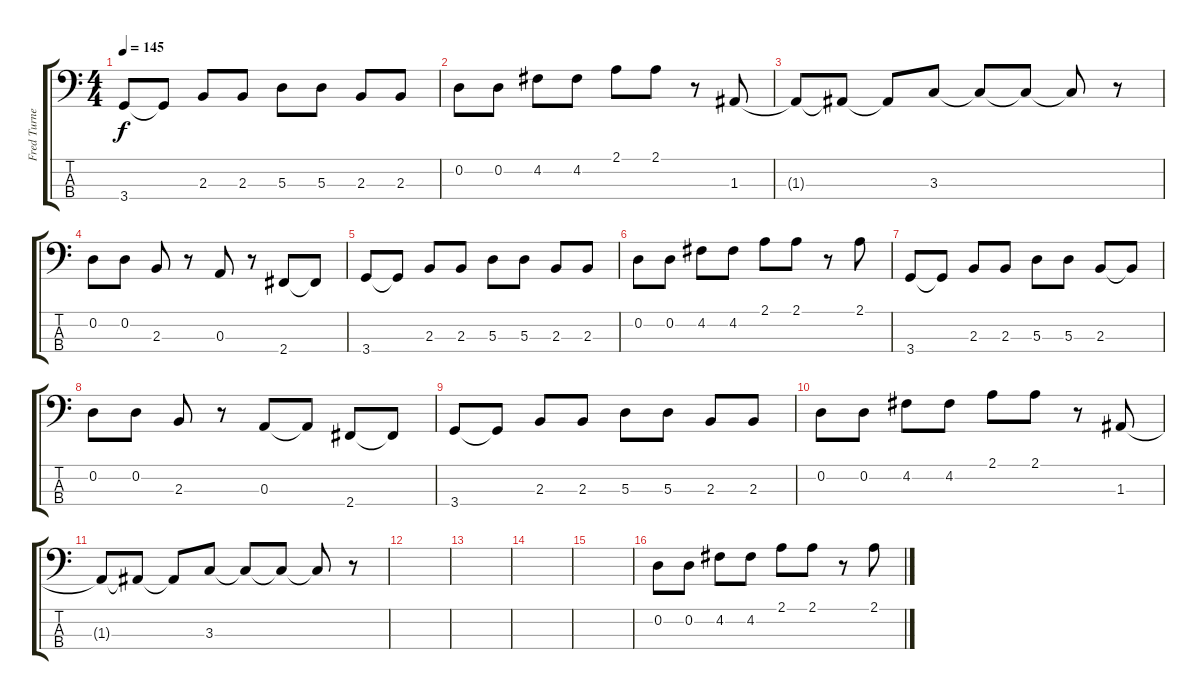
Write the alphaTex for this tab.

\track ("Fred Turner" "Fred Turne") {instrument electricbassfinger}
\staff {score tabs}
\tuning (G2 D2 A1 E1) {hide}
\ts (4 4)
\tempo 145
\clef f4
\ks c
3.4.8{dy f} 3.4{t}.8 2.3.8 2.3.8 5.3.8 5.3.8 2.3.8 2.3.8 |
0.2.8 0.2.8 4.2.8 4.2.8 2.1.8 2.1.8 r.8 1.3.8 |
1.3{t}.8 1.3{t}.8 1.3{t}.8 3.3.8 3.3{t}.8 3.3{t}.8 3.3{t}.8 r.8 |
0.2.8 0.2.8 2.3.8 r.8 0.3.8 r.8 2.4.8 2.4{t}.8 |
3.4.8 3.4{t}.8 2.3.8 2.3.8 5.3.8 5.3.8 2.3.8 2.3.8 |
0.2.8 0.2.8 4.2.8 4.2.8 2.1.8 2.1.8 r.8 2.1.8 |
3.4.8 3.4{t}.8 2.3.8 2.3.8 5.3.8 5.3.8 2.3.8 2.3{t}.8 |
0.2.8 0.2.8 2.3.8 r.8 0.3.8 0.3{t}.8 2.4.8 2.4{t}.8 |
3.4.8 3.4{t}.8 2.3.8 2.3.8 5.3.8 5.3.8 2.3.8 2.3.8 |
0.2.8 0.2.8 4.2.8 4.2.8 2.1.8 2.1.8 r.8 1.3.8 |
1.3{t}.8 1.3{t}.8 1.3{t}.8 3.3.8 3.3{t}.8 3.3{t}.8 3.3{t}.8 r.8 |
|
|
|
|
0.2.8 0.2.8 4.2.8 4.2.8 2.1.8 2.1.8 r.8 2.1.8
